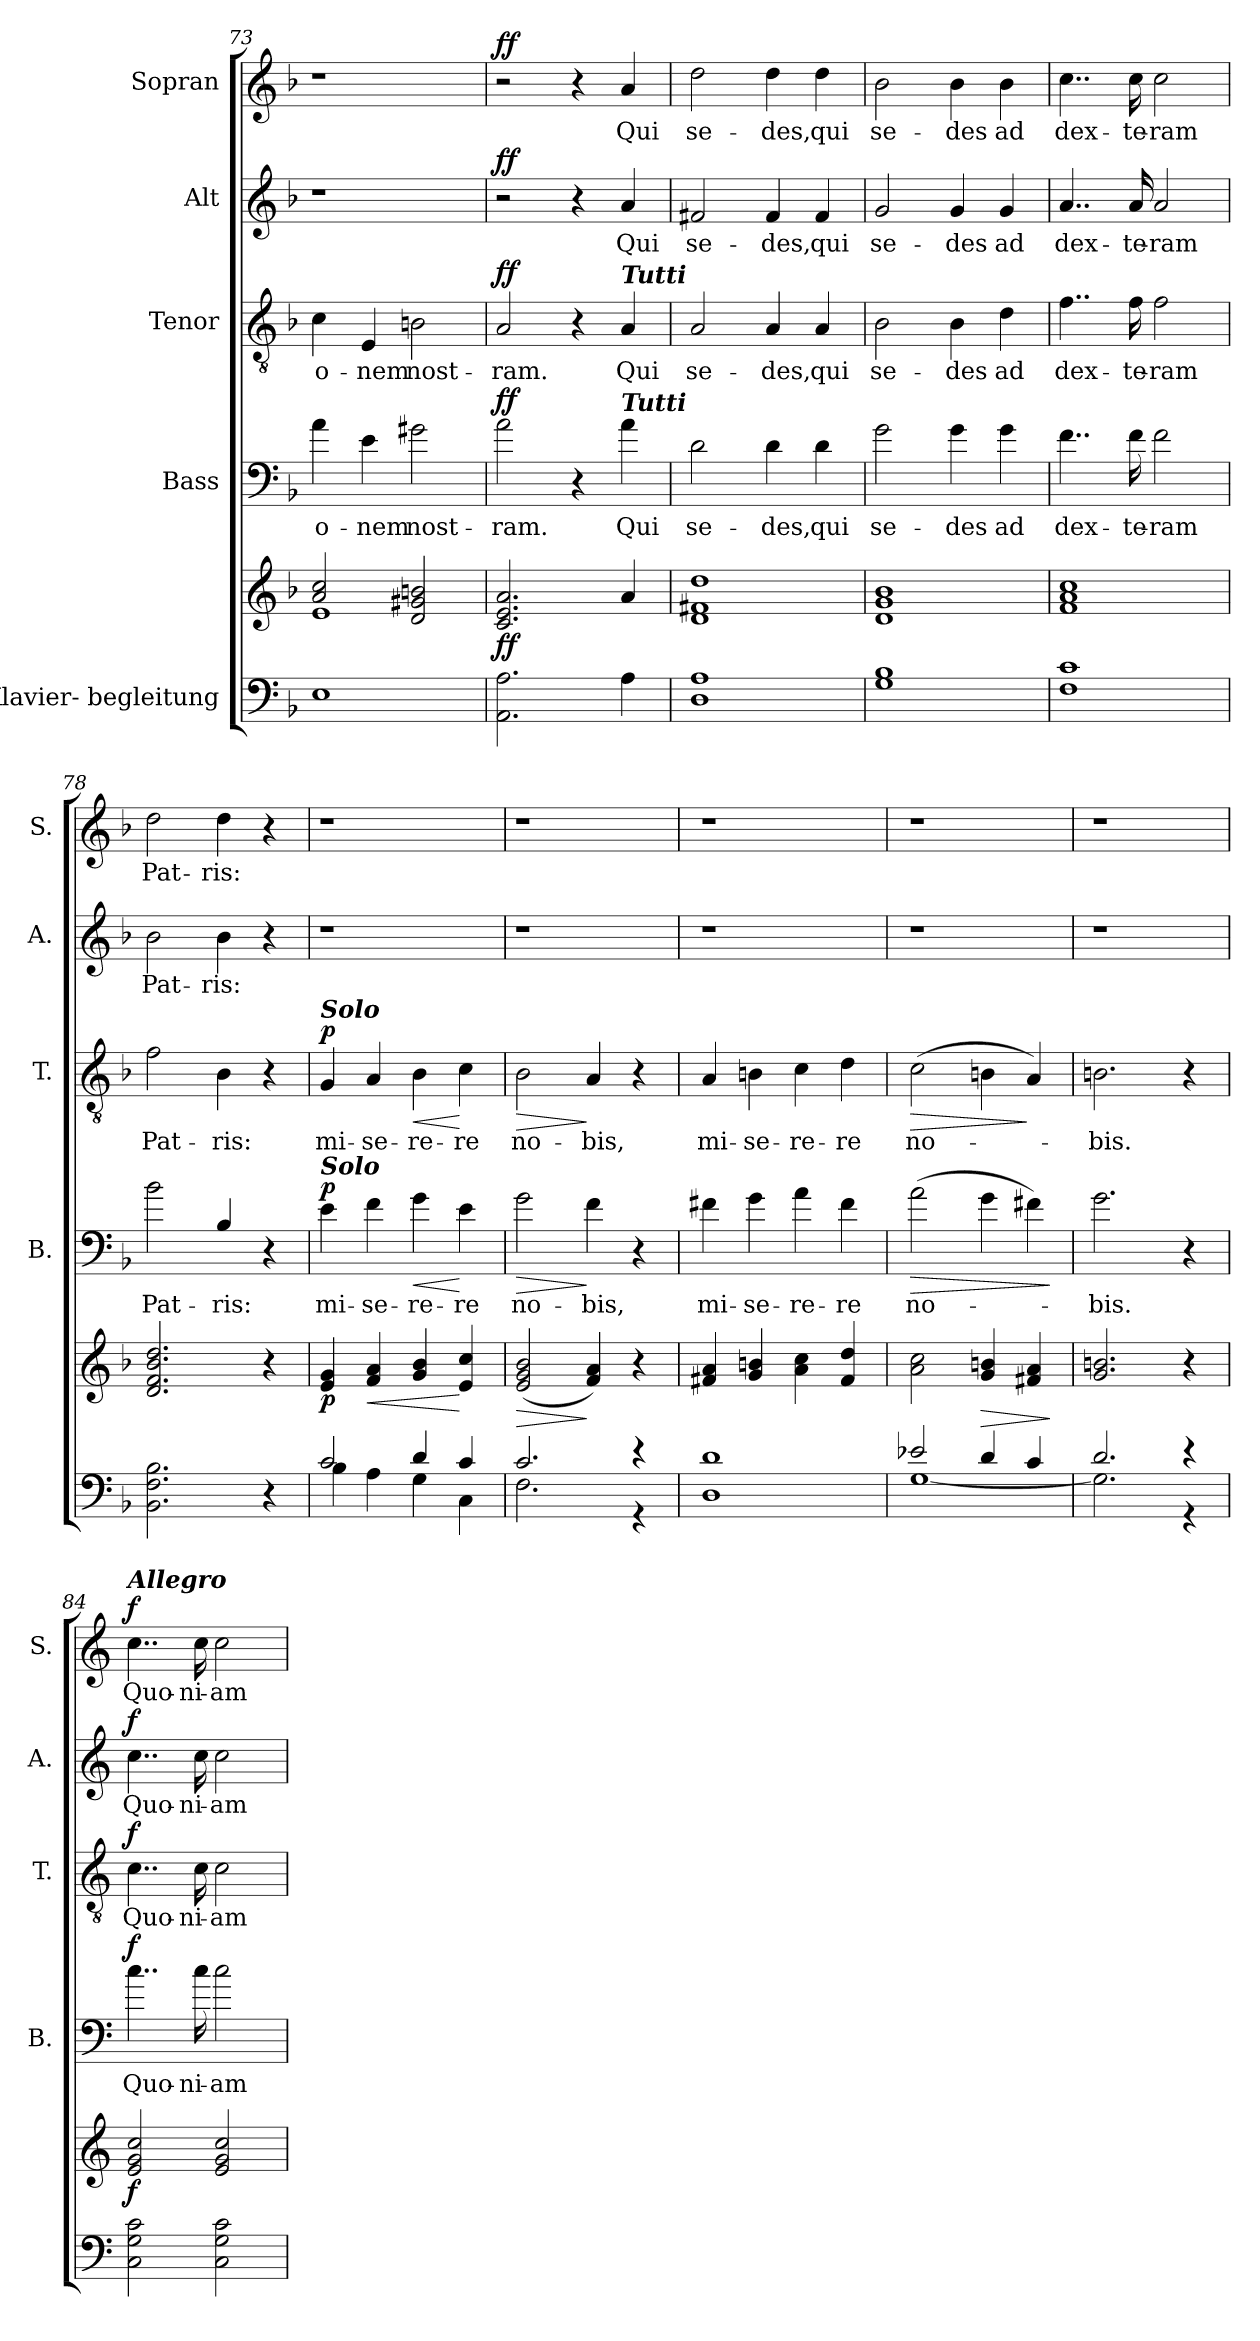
**kern	**kern	**dynam	**kern	**text	**dynam	**kern	**text	**dynam	**kern	**text	**dynam	**kern	**text	**dynam
*part5	*part5	*part5	*part4	*part4	*part4	*part3	*part3	*part3	*part2	*part2	*part2	*part1	*part1	*part1
*staff6	*staff5	*staff5/6	*staff4	*staff4	*staff4	*staff3	*staff3	*staff3	*staff2	*staff2	*staff2	*staff1	*staff1	*staff1
*I"Klavier- begleitung	*	*	*I"Bass	*	*	*I"Tenor	*	*	*I"Alt	*	*	*I"Sopran	*	*
*	*	*	*I'B.	*	*	*I'T.	*	*	*I'A.	*	*	*I'S.	*	*
!!LO:PB:g=z
*clefF4	*clefG2	*	*clefF4	*	*	*clefGv2	*	*	*clefG2	*	*	*clefG2	*	*
*	*	*	*ITrd7c12	*	*	*	*	*	*	*	*	*	*	*
*k[b-]	*k[b-]	*	*k[b-]	*	*	*k[b-]	*	*	*k[b-]	*	*	*k[b-]	*	*
=73	=73	=73	=73	=73	=73	=73	=73	=73	=73	=73	=73	=73	=73	=73
*	*^	*	*	*	*	*	*	*	*	*	*	*	*	*
1E	2a/ 2cc/	1e	.	4A\	-o-	.	4c\	-o-	.	1r	.	.	1r	.	.
.	.	.	.	4E\	-nem	.	4E/	-nem	.	.	.	.	.	.	.
.	2d/ 2g#X/ 2bn/	.	.	2G#X\	nost-	.	2Bn\	nost-	.	.	.	.	.	.	.
*	*v	*v	*	*	*	*	*	*	*	*	*	*	*	*	*
=74	=74	=74	=74	=74	=74	=74	=74	=74	=74	=74	=74	=74	=74	=74
!	!	!LO:DY:b	!	!	!LO:DY:a	!	!	!LO:DY:a	!	!	!LO:DY:a	!	!	!LO:DY:a
2.AA\ 2.A\	2.c/ 2.e/ 2.a/	ff	2A\	-ram.	ff	2A/	-ram.	ff	2r	.	ff	2r	.	ff
.	.	.	4r	.	.	4r	.	.	4r	.	.	4r	.	.
!	!	!	!	!	!	!LO:TX:a:Bi:t=Tutti	!	!	!	!	!	!	!	!
!	!	!	!LO:TX:a:Bi:t=Tutti	!	!	!	!	!	!	!	!	!	!	!
4A\	4a/	.	4A\	Qui	.	4A/	Qui	.	4a/	Qui	.	4a/	Qui	.
=75	=75	=75	=75	=75	=75	=75	=75	=75	=75	=75	=75	=75	=75	=75
1D 1A	1d 1f#X 1dd	.	2D\	se-	.	2A/	se-	.	2f#X/	se-	.	2dd\	se-	.
.	.	.	4D\	-des,	.	4A/	-des,	.	4f#/	-des,	.	4dd\	-des,	.
.	.	.	4D\	qui	.	4A/	qui	.	4f#/	qui	.	4dd\	qui	.
=76	=76	=76	=76	=76	=76	=76	=76	=76	=76	=76	=76	=76	=76	=76
1G 1B-	1d 1g 1b-	.	2G\	se-	.	2B-\	se-	.	2g/	se-	.	2b-\	se-	.
.	.	.	4G\	-des	.	4B-\	-des	.	4g/	-des	.	4b-\	-des	.
.	.	.	4G\	ad	.	4d\	ad	.	4g/	ad	.	4b-\	ad	.
=77	=77	=77	=77	=77	=77	=77	=77	=77	=77	=77	=77	=77	=77	=77
1F 1c	1f 1a 1cc	.	4..F\	dex-	.	4..f\	dex-	.	4..a/	dex-	.	4..cc\	dex-	.
.	.	.	16F\	-te-	.	16f\	-te-	.	16a/	-te-	.	16cc\	-te-	.
.	.	.	2F\	-ram	.	2f\	-ram	.	2a/	-ram	.	2cc\	-ram	.
=78	=78	=78	=78	=78	=78	=78	=78	=78	=78	=78	=78	=78	=78	=78
2.BB-\ 2.F\ 2.B-\	2.d/ 2.f/ 2.b-/ 2.dd/	.	2B-\	Pat-	.	2f\	Pat-	.	2b-\	Pat-	.	2dd\	Pat-	.
.	.	.	4BB-/	-ris:	.	4B-\	-ris:	.	4b-\	-ris:	.	4dd\	-ris:	.
4r	4r	.	4r	.	.	4r	.	.	4r	.	.	4r	.	.
=79	=79	=79	=79	=79	=79	=79	=79	=79	=79	=79	=79	=79	=79	=79
*^	*	*	*	*	*	*	*	*	*	*	*	*	*	*
!	!	!	!	!	!	!	!LO:TX:a:Bi:t=Solo	!	!	!	!	!	!	!	!
!	!	!	!	!LO:TX:a:Bi:t=Solo	!	!	!	!	!	!	!	!	!	!	!
!	!	!	!LO:DY:b	!	!	!LO:DY:a	!	!	!LO:DY:a	!	!	!	!	!	!
2c/	4B-\	4e/ 4g/	p	4E\	mi-	p	4G/	mi-	p	1r	.	.	1r	.	.
!	!	!	!LO:HP:b	!	!	!	!	!	!	!	!	!	!	!	!
.	4A\	4f/ 4a/	<	4F\	-se-	.	4A/	-se-	.	.	.	.	.	.	.
!	!	!	!	!	!	!LO:HP:b	!	!	!LO:HP:b	!	!	!	!	!	!
4d/	4G\	4g/ 4b-/	.	4G\	-re-	<	4B-\	-re-	<	.	.	.	.	.	.
4c/	4C\	4e/ 4cc/	[	4E\	-re	[	4c\	-re	[	.	.	.	.	.	.
=80	=80	=80	=80	=80	=80	=80	=80	=80	=80	=80	=80	=80	=80	=80	=80
!	!	!	!LO:HP:b	!	!	!LO:HP:b	!	!	!LO:HP:b	!	!	!	!	!	!
2.c/	2.F\	(2e/ 2g/ 2b-/	>	2G\	no-	>	2B-\	no-	>	1r	.	.	1r	.	.
.	.	4f/ 4a/)	]	4F\	-bis,	]	4A/	-bis,	]	.	.	.	.	.	.
4r	4r	4r	.	4r	.	.	4r	.	.	.	.	.	.	.	.
!!LO:LB:g=z
=81	=81	=81	=81	=81	=81	=81	=81	=81	=81	=81	=81	=81	=81	=81	=81
1d	1D	4f#X/ 4a/	.	4F#X\	mi-	.	4A/	mi-	.	1r	.	.	1r	.	.
.	.	4g/ 4bn/	.	4G\	-se-	.	4Bn\	-se-	.	.	.	.	.	.	.
.	.	4a\ 4cc\	.	4A\	-re-	.	4c\	-re-	.	.	.	.	.	.	.
.	.	4f#/ 4dd/	.	4F#\	-re	.	4d\	-re	.	.	.	.	.	.	.
=82	=82	=82	=82	=82	=82	=82	=82	=82	=82	=82	=82	=82	=82	=82	=82
!	!	!	!	!	!	!LO:HP:b	!	!	!LO:HP:b	!	!	!	!	!	!
2e-X/	[1G	2a\ 2cc\	.	(>2A\	no-	>	(>2c\	no-	>	1r	.	.	1r	.	.
!	!	!	!LO:HP:b	!	!	!	!	!	!	!	!	!	!	!	!
4d/	.	4g/ 4bn/	>	4G\	.	.	4Bn\	.	.	.	.	.	.	.	.
4c/	.	4f#X/ 4a/	.	4F#X\)	.	.	4A/)	.	]	.	.	.	.	.	.
*v	*v	*	*	*	*	*	*	*	*	*	*	*	*	*	*
.	.	]	.	.	]	.	.	.	.	.	.	.	.	.
=83	=83	=83	=83	=83	=83	=83	=83	=83	=83	=83	=83	=83	=83	=83
*^	*	*	*	*	*	*	*	*	*	*	*	*	*	*
2.d/	2.G\]	2.g/ 2.bn/	.	2.G\	-bis.	.	2.Bn\	-bis.	.	1r	.	.	1r	.	.
4r	4r	4r	.	4r	.	.	4r	.	.	.	.	.	.	.	.
*v	*v	*	*	*	*	*	*	*	*	*	*	*	*	*	*
=84	=84	=84	=84	=84	=84	=84	=84	=84	=84	=84	=84	=84	=84	=84
*k[]	*k[]	*	*k[]	*	*	*k[]	*	*	*k[]	*	*	*k[]	*	*
*^	*	*	*	*	*	*	*	*	*	*	*	*	*	*
!	!	!	!	!	!	!	!	!	!	!	!	!	!LO:TX:a:Bi:t=Allegro	!	!
!	!	!	!LO:DY:b	!	!	!LO:DY:a	!	!	!LO:DY:a	!	!	!LO:DY:a	!	!	!LO:DY:a
*v	*v	*	*	*	*	*	*	*	*	*	*	*	*	*	*
2C\ 2G\ 2c\	2e/ 2g/ 2cc/	f	4..c\	Quo-	f	4..c\	Quo-	f	4..cc\	Quo-	f	4..cc\	Quo-	f
.	.	.	16c\	-ni-	.	16c\	-ni-	.	16cc\	-ni-	.	16cc\	-ni-	.
2C\ 2G\ 2c\	2e/ 2g/ 2cc/	.	2c\	-am	.	2c\	-am	.	2cc\	-am	.	2cc\	-am	.
=	=	=	=	=	=	=	=	=	=	=	=	=	=	=
*-	*-	*-	*-	*-	*-	*-	*-	*-	*-	*-	*-	*-	*-	*-
